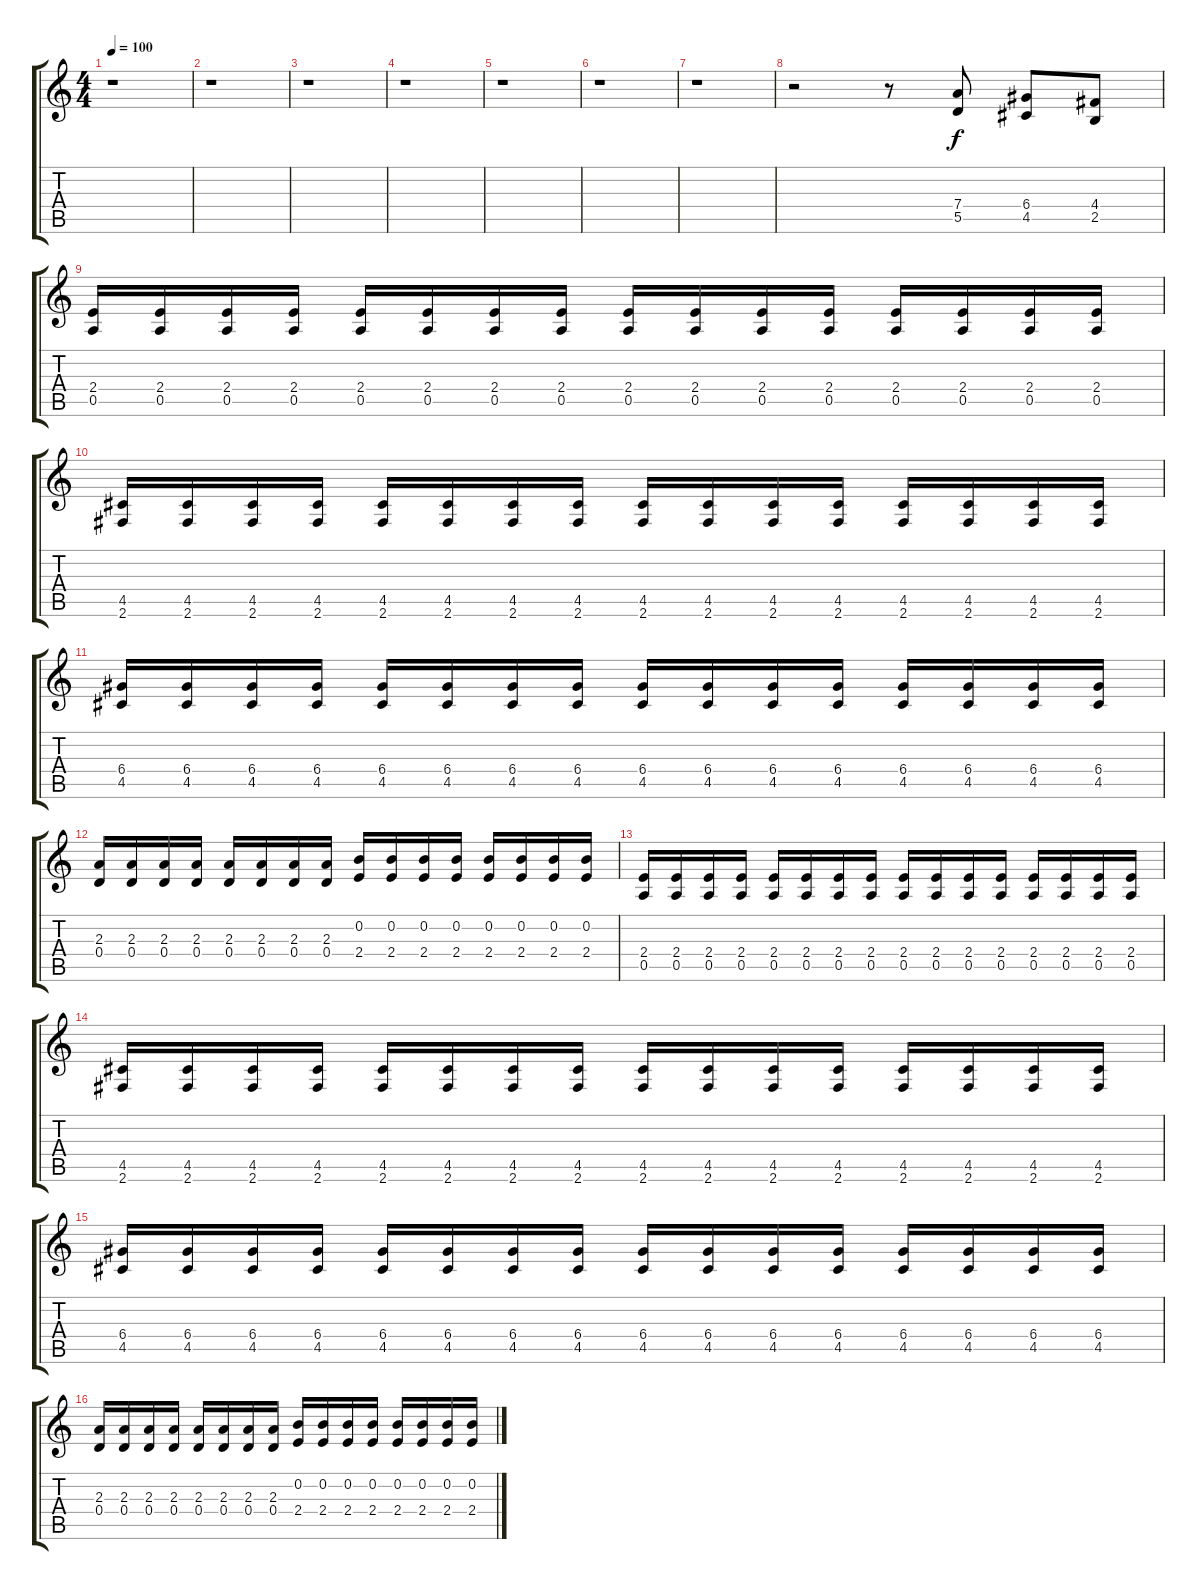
\track "" {instrument overdrivenguitar}
\staff {score tabs}
\tuning (E4 B3 G3 D3 A2 E2) {hide}
\ts (4 4)
\tempo 100
\clef g2
\ks c
r.1{dy f instrument overdrivenguitar} |
r.1 |
r.1 |
r.1 |
r.1 |
r.1 |
r.1 |
r.2 r.8 (7.4 5.5).8 (6.4 4.5).8 (4.4 2.5).8 |
(2.4 0.5).16 (2.4 0.5).16 (2.4 0.5).16 (2.4 0.5).16 (2.4 0.5).16 (2.4 0.5).16 (2.4 0.5).16 (2.4 0.5).16 (2.4 0.5).16 (2.4 0.5).16 (2.4 0.5).16 (2.4 0.5).16 (2.4 0.5).16 (2.4 0.5).16 (2.4 0.5).16 (2.4 0.5).16 |
(4.5 2.6).16 (4.5 2.6).16 (4.5 2.6).16 (4.5 2.6).16 (4.5 2.6).16 (4.5 2.6).16 (4.5 2.6).16 (4.5 2.6).16 (4.5 2.6).16 (4.5 2.6).16 (4.5 2.6).16 (4.5 2.6).16 (4.5 2.6).16 (4.5 2.6).16 (4.5 2.6).16 (4.5 2.6).16 |
(6.4 4.5).16 (6.4 4.5).16 (6.4 4.5).16 (6.4 4.5).16 (6.4 4.5).16 (6.4 4.5).16 (6.4 4.5).16 (6.4 4.5).16 (6.4 4.5).16 (6.4 4.5).16 (6.4 4.5).16 (6.4 4.5).16 (6.4 4.5).16 (6.4 4.5).16 (6.4 4.5).16 (6.4 4.5).16 |
(2.3 0.4).16 (2.3 0.4).16 (2.3 0.4).16 (2.3 0.4).16 (2.3 0.4).16 (2.3 0.4).16 (2.3 0.4).16 (2.3 0.4).16 (0.2 2.4).16 (0.2 2.4).16 (0.2 2.4).16 (0.2 2.4).16 (0.2 2.4).16 (0.2 2.4).16 (0.2 2.4).16 (0.2 2.4).16 |
(2.4 0.5).16 (2.4 0.5).16 (2.4 0.5).16 (2.4 0.5).16 (2.4 0.5).16 (2.4 0.5).16 (2.4 0.5).16 (2.4 0.5).16 (2.4 0.5).16 (2.4 0.5).16 (2.4 0.5).16 (2.4 0.5).16 (2.4 0.5).16 (2.4 0.5).16 (2.4 0.5).16 (2.4 0.5).16 |
(4.5 2.6).16 (4.5 2.6).16 (4.5 2.6).16 (4.5 2.6).16 (4.5 2.6).16 (4.5 2.6).16 (4.5 2.6).16 (4.5 2.6).16 (4.5 2.6).16 (4.5 2.6).16 (4.5 2.6).16 (4.5 2.6).16 (4.5 2.6).16 (4.5 2.6).16 (4.5 2.6).16 (4.5 2.6).16 |
(6.4 4.5).16 (6.4 4.5).16 (6.4 4.5).16 (6.4 4.5).16 (6.4 4.5).16 (6.4 4.5).16 (6.4 4.5).16 (6.4 4.5).16 (6.4 4.5).16 (6.4 4.5).16 (6.4 4.5).16 (6.4 4.5).16 (6.4 4.5).16 (6.4 4.5).16 (6.4 4.5).16 (6.4 4.5).16 |
(2.3 0.4).16 (2.3 0.4).16 (2.3 0.4).16 (2.3 0.4).16 (2.3 0.4).16 (2.3 0.4).16 (2.3 0.4).16 (2.3 0.4).16 (0.2 2.4).16 (0.2 2.4).16 (0.2 2.4).16 (0.2 2.4).16 (0.2 2.4).16 (0.2 2.4).16 (0.2 2.4).16 (0.2 2.4).16
